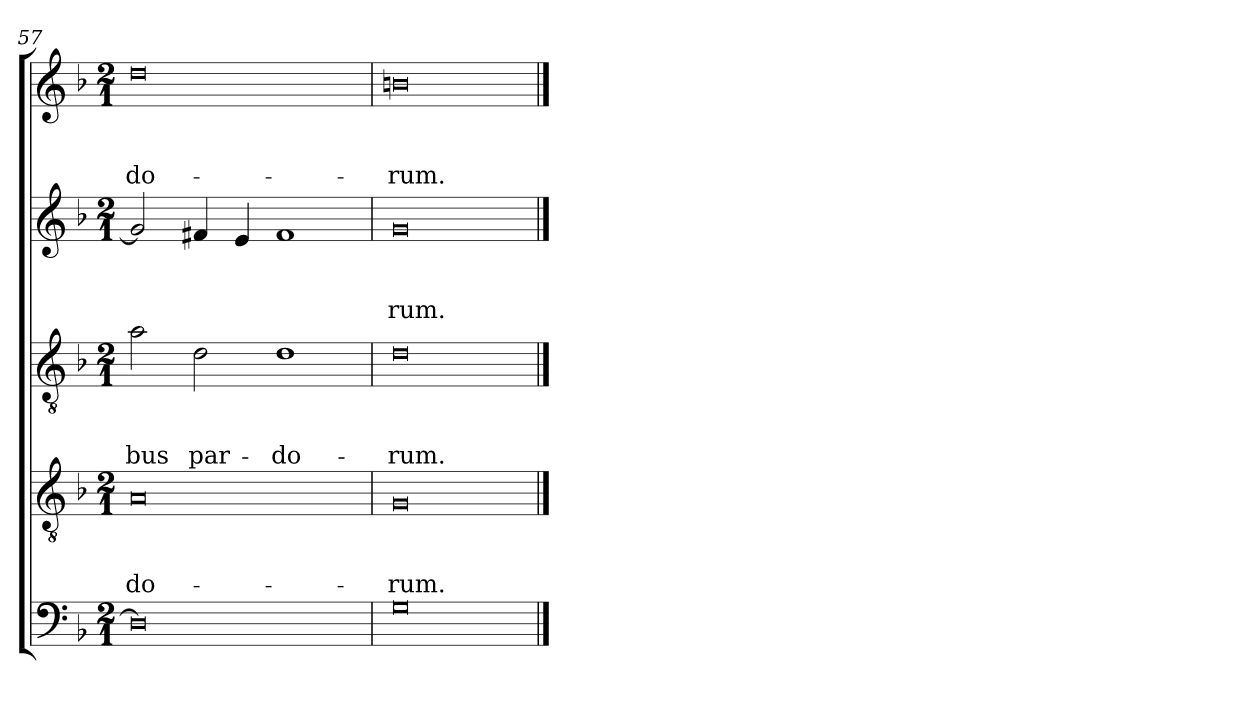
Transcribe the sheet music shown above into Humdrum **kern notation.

**kern	**kern	**text	**text	**text	**kern	**text	**text	**text	**kern	**text	**text	**text	**kern	**text	**text	**text
*part5	*part4	*part4	*part4	*part4	*part3	*part3	*part3	*part3	*part2	*part2	*part2	*part2	*part1	*part1	*part1	*part1
*staff5	*staff4	*staff4	*staff4	*staff4	*staff3	*staff3	*staff3	*staff3	*staff2	*staff2	*staff2	*staff2	*staff1	*staff1	*staff1	*staff1
*clefF4	*clefGv2	*	*	*	*clefGv2	*	*	*	*clefG2	*	*	*	*clefG2	*	*	*
*k[b-]	*k[b-]	*	*	*	*k[b-]	*	*	*	*k[b-]	*	*	*	*k[b-]	*	*	*
*F:	*F:	*	*	*	*F:	*	*	*	*F:	*	*	*	*F:	*	*	*
*M2/1	*M2/1	*	*	*	*M2/1	*	*	*	*M2/1	*	*	*	*M2/1	*	*	*
=57	=57	=57	=57	=57	=57	=57	=57	=57	=57	=57	=57	=57	=57	=57	=57	=57
!	!	!	!	!LO:LY:b	!	!	!	!LO:LY:b	!	!	!	!	!	!	!	!LO:LY:b
0D]	0A	.	.	-do-	2a\	.	.	-bus	2g/]	.	.	.	0dd	.	.	-do-
!	!	!	!	!	!	!	!	!LO:LY:b	!	!	!	!	!	!	!	!
.	.	.	.	.	2d\	.	.	par-	4f#X/	.	.	.	.	.	.	.
.	.	.	.	.	.	.	.	.	4e/	.	.	.	.	.	.	.
!	!	!	!	!	!	!	!	!LO:LY:b	!	!	!	!	!	!	!	!
.	.	.	.	.	1d	.	.	-do-	1f#	.	.	.	.	.	.	.
=58	=58	=58	=58	=58	=58	=58	=58	=58	=58	=58	=58	=58	=58	=58	=58	=58
!	!	!	!	!LO:LY:b	!	!	!	!LO:LY:b	!	!	!	!LO:LY:b	!	!	!	!LO:LY:b
0G	0G	.	.	-rum.	0d	.	.	-rum.	0g	.	.	-rum.	0bn	.	.	-rum.
==	==	==	==	==	==	==	==	==	==	==	==	==	==	==	==	==
*-	*-	*-	*-	*-	*-	*-	*-	*-	*-	*-	*-	*-	*-	*-	*-	*-
